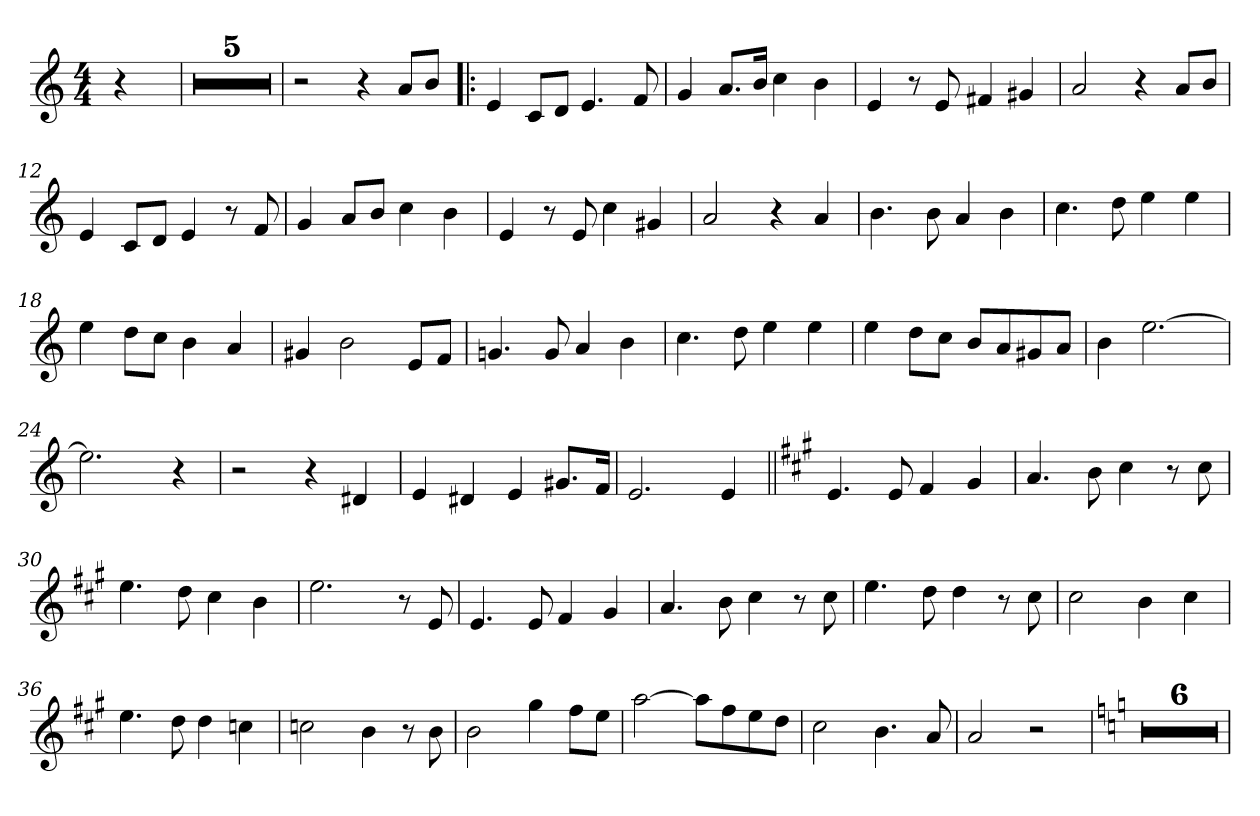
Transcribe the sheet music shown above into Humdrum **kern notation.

**kern
*part1
*staff1
*clefG2
*k[]
*M4/4
=1
4r
=2
1r
=3
1r
=4
1r
=5
1r
=6
1r
=7
2r
4r
8a/L
8b/J
=8!|:
4e/
8c/L
8d/J
4.e/
8f/
=9
4g/
8.a/L
16b/Jk
4cc\
4b\
=10
4e/
8r
8e/
4f#X/
4g#X/
=11
2a/
4r
8a/L
8b/J
!!LO:LB:g=z
=12
4e/
8c/L
8d/J
4e/
8r
8f/
=13
4g/
8a/L
8b/J
4cc\
4b\
=14
4e/
8r
8e/
4cc\
4g#X/
=15
2a/
4r
4a/
=16
4.b\
8b\
4a/
4b\
=17
4.cc\
8dd\
4ee\
4ee\
=18
4ee\
8dd\L
8cc\J
4b\
4a/
=19
4g#X/
2b\
8e/L
8f/J
!!LO:LB:g=z
=20
4.gn/
8g/
4a/
4b\
=21
4.cc\
8dd\
4ee\
4ee\
=22
4ee\
8dd\L
8cc\J
8b/L
8a/
8g#X/
8a/J
=23
4b\
[2.ee\
=24
2.ee\]
4r
=25
2r
4r
4d#X/
=26
4e/
4d#X/
4e/
8.g#X/L
16f/Jk
=27
2.e/
4e/
!!LO:LB:g=z
=28||
*k[f#c#g#]
4.e/
8e/
4f#/
4g#/
=29
4.a/
8b\
4cc#\
8r
8cc#\
=30
4.ee\
8dd\
4cc#\
4b\
=31
2.ee\
8r
8e/
=32
4.e/
8e/
4f#/
4g#/
=33
4.a/
8b\
4cc#\
8r
8cc#\
=34
4.ee\
8dd\
4dd\
8r
8cc#\
=35
2cc#\
4b\
4cc#\
!!LO:LB:g=z
=36
4.ee\
8dd\
4dd\
4ccn\
=37
2ccn\
4b\
8r
8b\
=38
2b\
4gg#\
8ff#\L
8ee\J
=39
[2aa\
8aa\L]
8ff#\
8ee\
8dd\J
=40
2cc#\
4.b\
8a/
=41
2a/
2r
=42
*k[]
1r
=43
1r
=44
1r
=45
1r
=46
1r
=47
1r
=
*-
